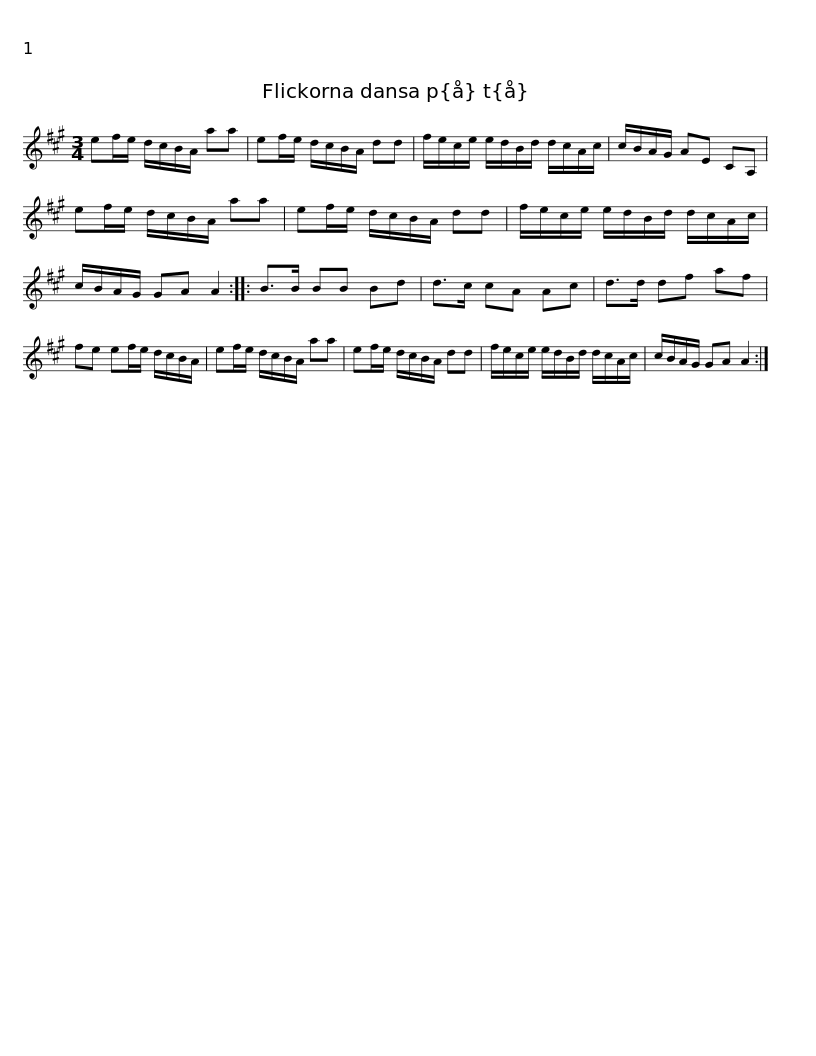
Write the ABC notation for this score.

X:1
L:1/8
M:3/4
I:linebreak $
K:A
V:1 treble
V:1
 ef/e/ d/c/B/A/ aa | ef/e/ d/c/B/A/ dd | f/e/c/e/ e/d/B/d/ d/c/A/c/ | c/B/A/G/ AE CA, |$ ef/e/ d/c/B/A/ aa | %5
 ef/e/ d/c/B/A/ dd | f/e/c/e/ e/d/B/d/ d/c/A/c/ | c/B/A/G/ GA A2 :: B>B BB Bd |$ d>c cA Ac | %10
 d>d df af | fe ef/e/ d/c/B/A/ | ef/e/ d/c/B/A/ aa | ef/e/ d/c/B/A/ dd |$ f/e/c/e/ e/d/B/d/ d/c/A/c/ | %15
 c/B/A/G/ GA A2 :| %16
